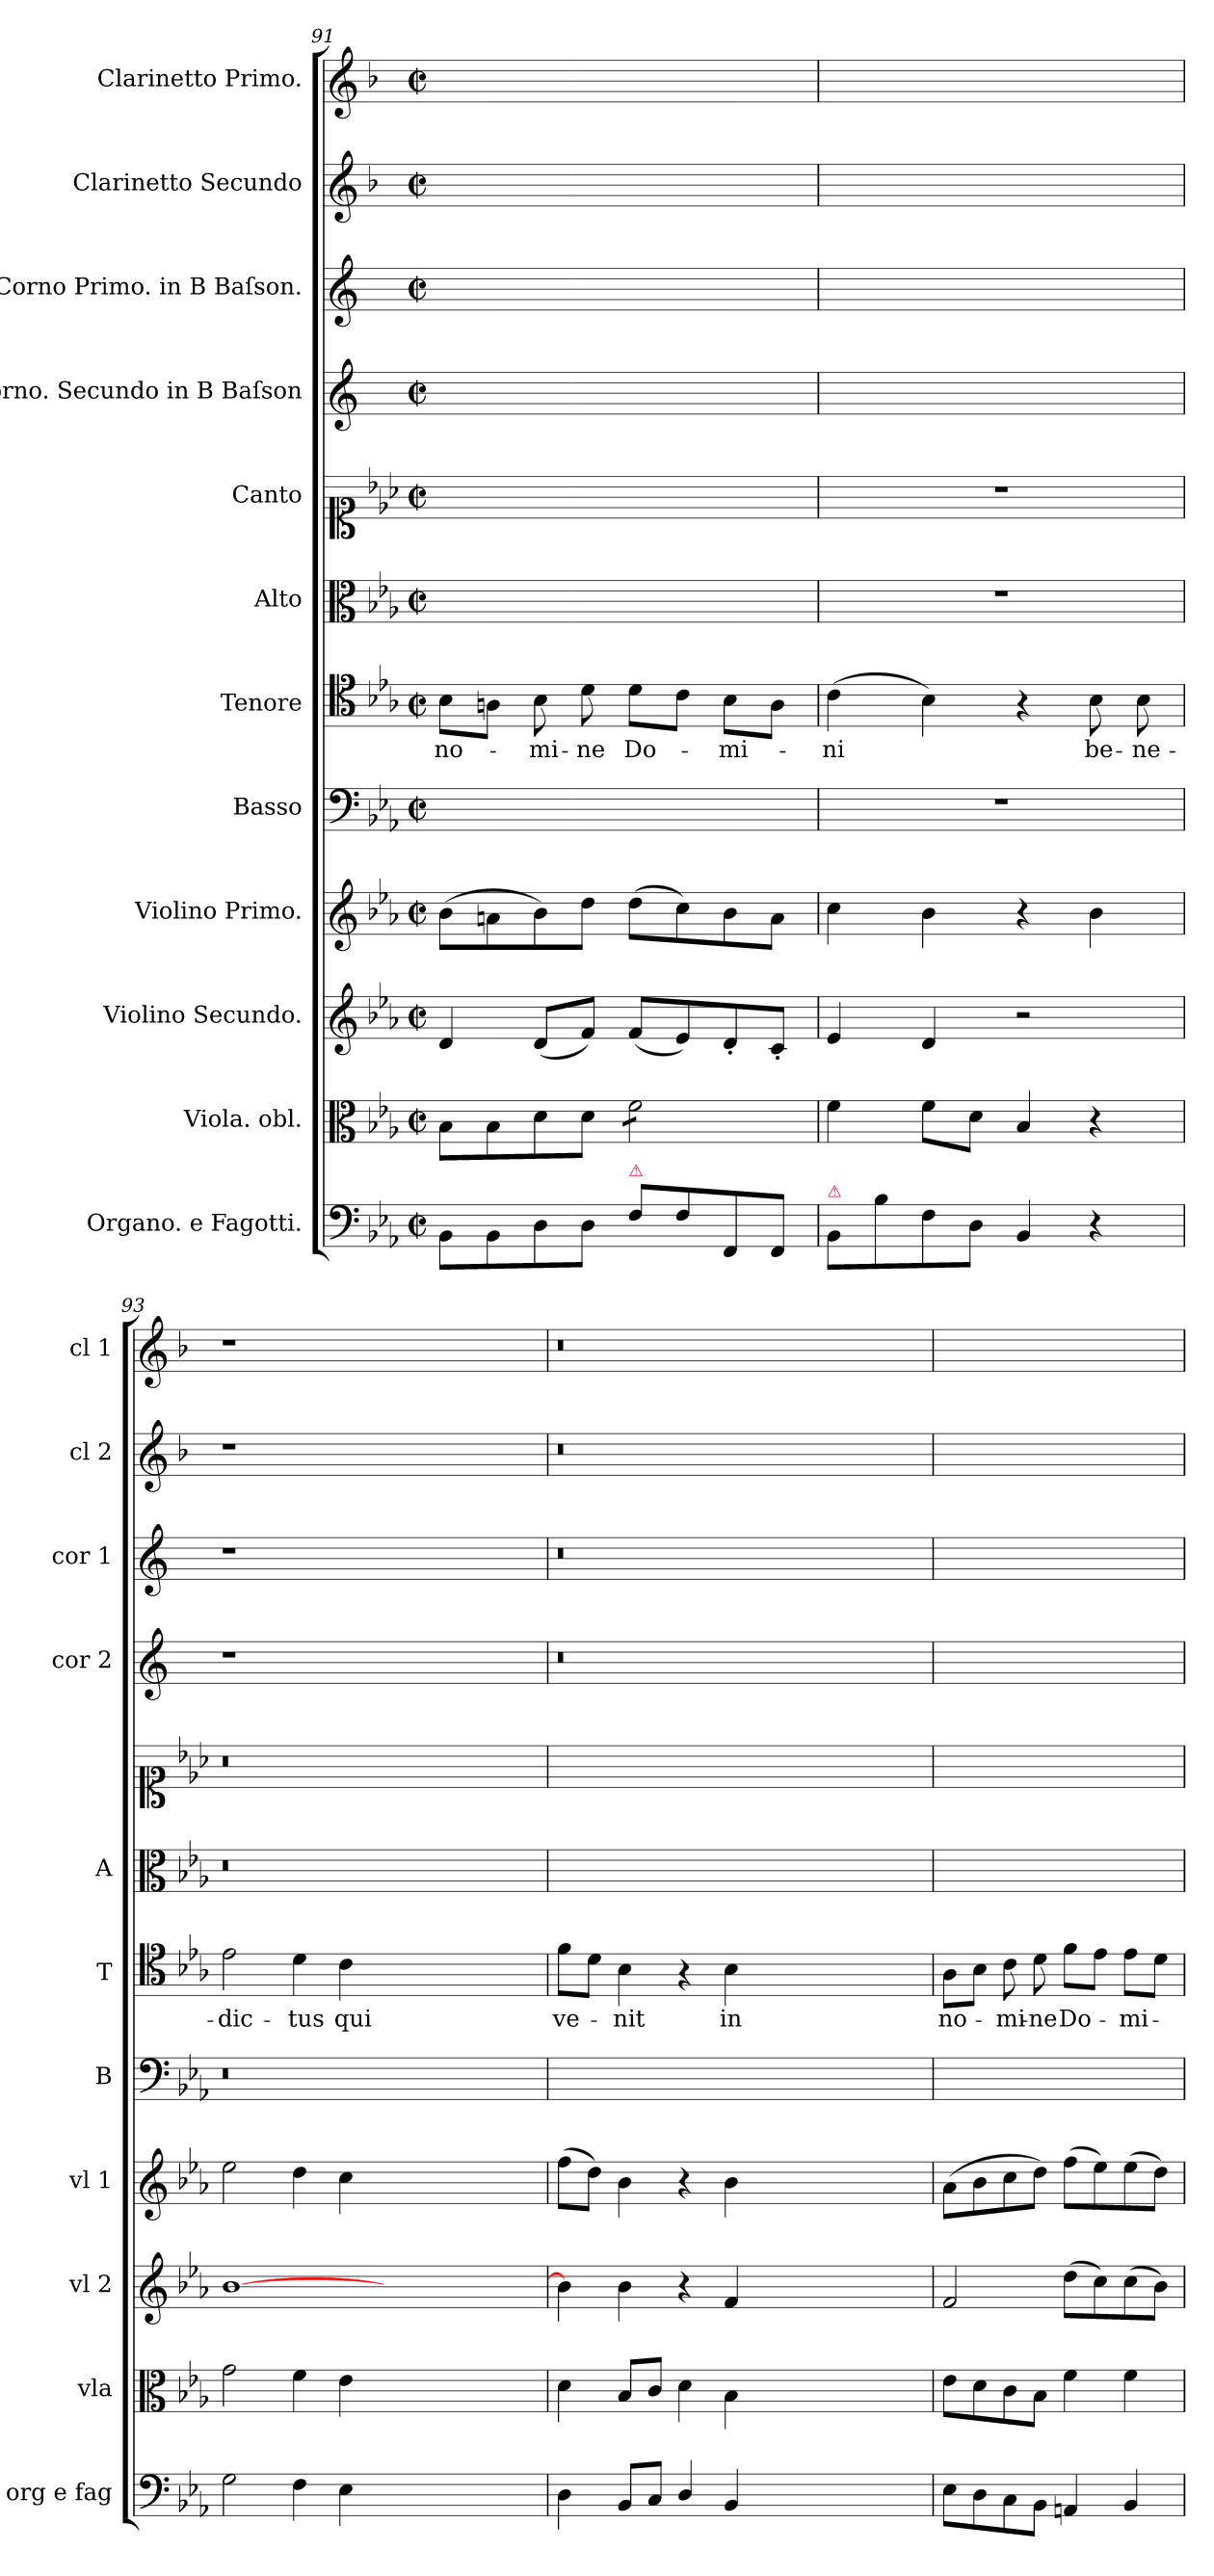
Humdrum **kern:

**kern	**kern	**kern	**kern	**kern	**kern	**text	**kern	**kern	**kern	**kern	**kern	**kern
*part12	*part11	*part10	*part9	*part8	*part7	*part7	*part6	*part5	*part4	*part3	*part2	*part1
*staff12	*staff11	*staff10	*staff9	*staff8	*staff7	*staff7	*staff6	*staff5	*staff4	*staff3	*staff2	*staff1
*I"Organo. e Fagotti.	*I"Viola. obl.	*I"Violino Secundo.	*I"Violino Primo.	*I"Basso	*I"Tenore	*	*I"Alto	*I"Canto	*I"Corno. Secundo in B Baſson	*I"Corno Primo. in B Baſson.	*I"Clarinetto Secundo	*I"Clarinetto Primo.
*I'org e fag	*I'vla	*I'vl 2	*I'vl 1	*I'B	*I'T	*	*I'A	*	*I'cor 2	*I'cor 1	*I'cl 2	*I'cl 1
*clefF4	*clefC3	*clefG2	*clefG2	*clefF4	*clefC4	*	*clefC3	*clefC1	*clefG2	*clefG2	*clefG2	*clefG2
*	*	*	*	*	*	*	*	*	*ITrd-2c-3	*ITrd-2c-3	*ITrd1c2	*ITrd1c2
*k[b-e-a-]	*k[b-e-a-]	*k[b-e-a-]	*k[b-e-a-]	*k[b-e-a-]	*k[b-e-a-]	*	*k[b-e-a-]	*k[b-e-a-]	*k[b-e-a-]	*k[b-e-a-]	*k[b-e-a-]	*k[b-e-a-]
*E-:	*E-:	*E-:	*E-:	*E-:	*E-:	*	*E-:	*E-:	*	*	*E-:	*E-:
*M2/2	*M2/2	*M2/2	*M2/2	*M2/2	*M2/2	*	*M2/2	*M2/2	*M2/2	*M2/2	*M2/2	*M2/2
*met(c|)	*met(c|)	*met(c|)	*met(c|)	*met(c|)	*met(c|)	*	*met(c|)	*met(c|)	*met(c|)	*met(c|)	*met(c|)	*met(c|)
=91	=91	=91	=91	=91	=91	=91	=91	=91	=91	=91	=91	=91
8BB-\L	8B-\L	4d/	(8b-\L	1ryy	8B-\L	no-	1ryy	1ryy	1ryy	1ryy	1ryy	1ryy
8BB-\	8B-\	.	8an\	.	8An\J	.	.	.	.	.	.	.
8D\	8d\	(8d/L	8b-\)	.	8B-\	-mi-	.	.	.	.	.	.
8D\J	8d\J	8f/J)	8dd\J	.	8d\	-ne	.	.	.	.	.	.
!LO:TX:a:color=crimson:t=⚠	!	!	!	!	!	!	!	!	!	!	!	!
*	*tremolo	*	*	*	*	*	*	*	*	*	*	*
8F\L	8f\L	(8f/L	(8dd\L	.	8d\L	Do-	.	.	.	.	.	.
8F\	8f\	8e-/)	8cc\)	.	8c\J	.	.	.	.	.	.	.
8FF/	8f\	8d'/	8b-\	.	8B-\L	-mi-	.	.	.	.	.	.
8FF/J	8f\J	8c'/J	8a\J	.	8A\J	.	.	.	.	.	.	.
*	*Xtremolo	*	*	*	*	*	*	*	*	*	*	*
=92	=92	=92	=92	=92	=92	=92	=92	=92	=92	=92	=92	=92
!LO:TX:a:color=crimson:t=⚠	!	!	!	!	!	!	!	!	!	!	!	!
8BB-/L	4f\	4e-/	4cc\	1r	(4c\	-ni	1r	1r	1ryy	1ryy	1ryy	1ryy
8B-\	.	.	.	.	.	.	.	.	.	.	.	.
8F\	8f\L	4d/	4b-\	.	4B-\)	.	.	.	.	.	.	.
8D\J	8d\J	.	.	.	.	.	.	.	.	.	.	.
4BB-/	4B-/	2r	4r	.	4r	.	.	.	.	.	.	.
4r	4r	.	4b-\	.	8B-\	be-	.	.	.	.	.	.
.	.	.	.	.	8B-\	-ne-	.	.	.	.	.	.
=93	=93	=93	=93	=93	=93	=93	=93	=93	=93	=93	=93	=93
2G\	2g\	[1b-\	2ee-\	0.r	2e-\	-dic-	0.r	0.r	1r	1r	1r	1r
4F\	4f\	.	4dd\	.	4d\	-tus	.	.	.	.	.	.
4E-\	4e-\	.	4cc\	.	4c\	qui	.	.	.	.	.	.
0ryy	0ryy	0ryy	0ryy	.	0ryy	.	.	.	0ryy	0ryy	0ryy	0ryy
=94	=94	=94	=94	=94	=94	=94	=94	=94	=94	=94	=94	=94
4D\	4d\	4b-\]	(8ff\L	0.ryy	8f\L	ve-	0.ryy	0.ryy	0.r	0.r	0.r	0.r
.	.	.	8dd\J)	.	8d\J	.	.	.	.	.	.	.
8BB-/L	8B-/L	4b-\	4b-\	.	4B-\	-nit	.	.	.	.	.	.
8C/J	8c/J	.	.	.	.	.	.	.	.	.	.	.
4D/	4d\	4r	4r	.	4r	.	.	.	.	.	.	.
4BB-/	4B-\	4f/	4b-\	.	4B-\	in	.	.	.	.	.	.
0ryy	0ryy	0ryy	0ryy	.	0ryy	.	.	.	.	.	.	.
=95	=95	=95	=95	=95	=95	=95	=95	=95	=95	=95	=95	=95
8E-\L	8e-\L	2f/	(8a-\L	1ryy	8A-\L	no-	1ryy	1ryy	1ryy	1ryy	1ryy	1ryy
8D\	8d\	.	8b-\	.	8B-\J	.	.	.	.	.	.	.
8C\	8c\	.	8cc\	.	8c\	-mi-	.	.	.	.	.	.
8BB-\J	8B-\J	.	8dd\J)	.	8d\	-ne	.	.	.	.	.	.
4AAn/	4f\	(8dd\L	(8ff\L	.	8f\L	Do-	.	.	.	.	.	.
.	.	8cc\)	8ee-\)	.	8e-\J	.	.	.	.	.	.	.
4BB-/	4f\	(8cc\	(8ee-\	.	8e-\L	-mi-	.	.	.	.	.	.
.	.	8b-\J)	8dd\J)	.	8d\J	.	.	.	.	.	.	.
=	=	=	=	=	=	=	=	=	=	=	=	=
*-	*-	*-	*-	*-	*-	*-	*-	*-	*-	*-	*-	*-
